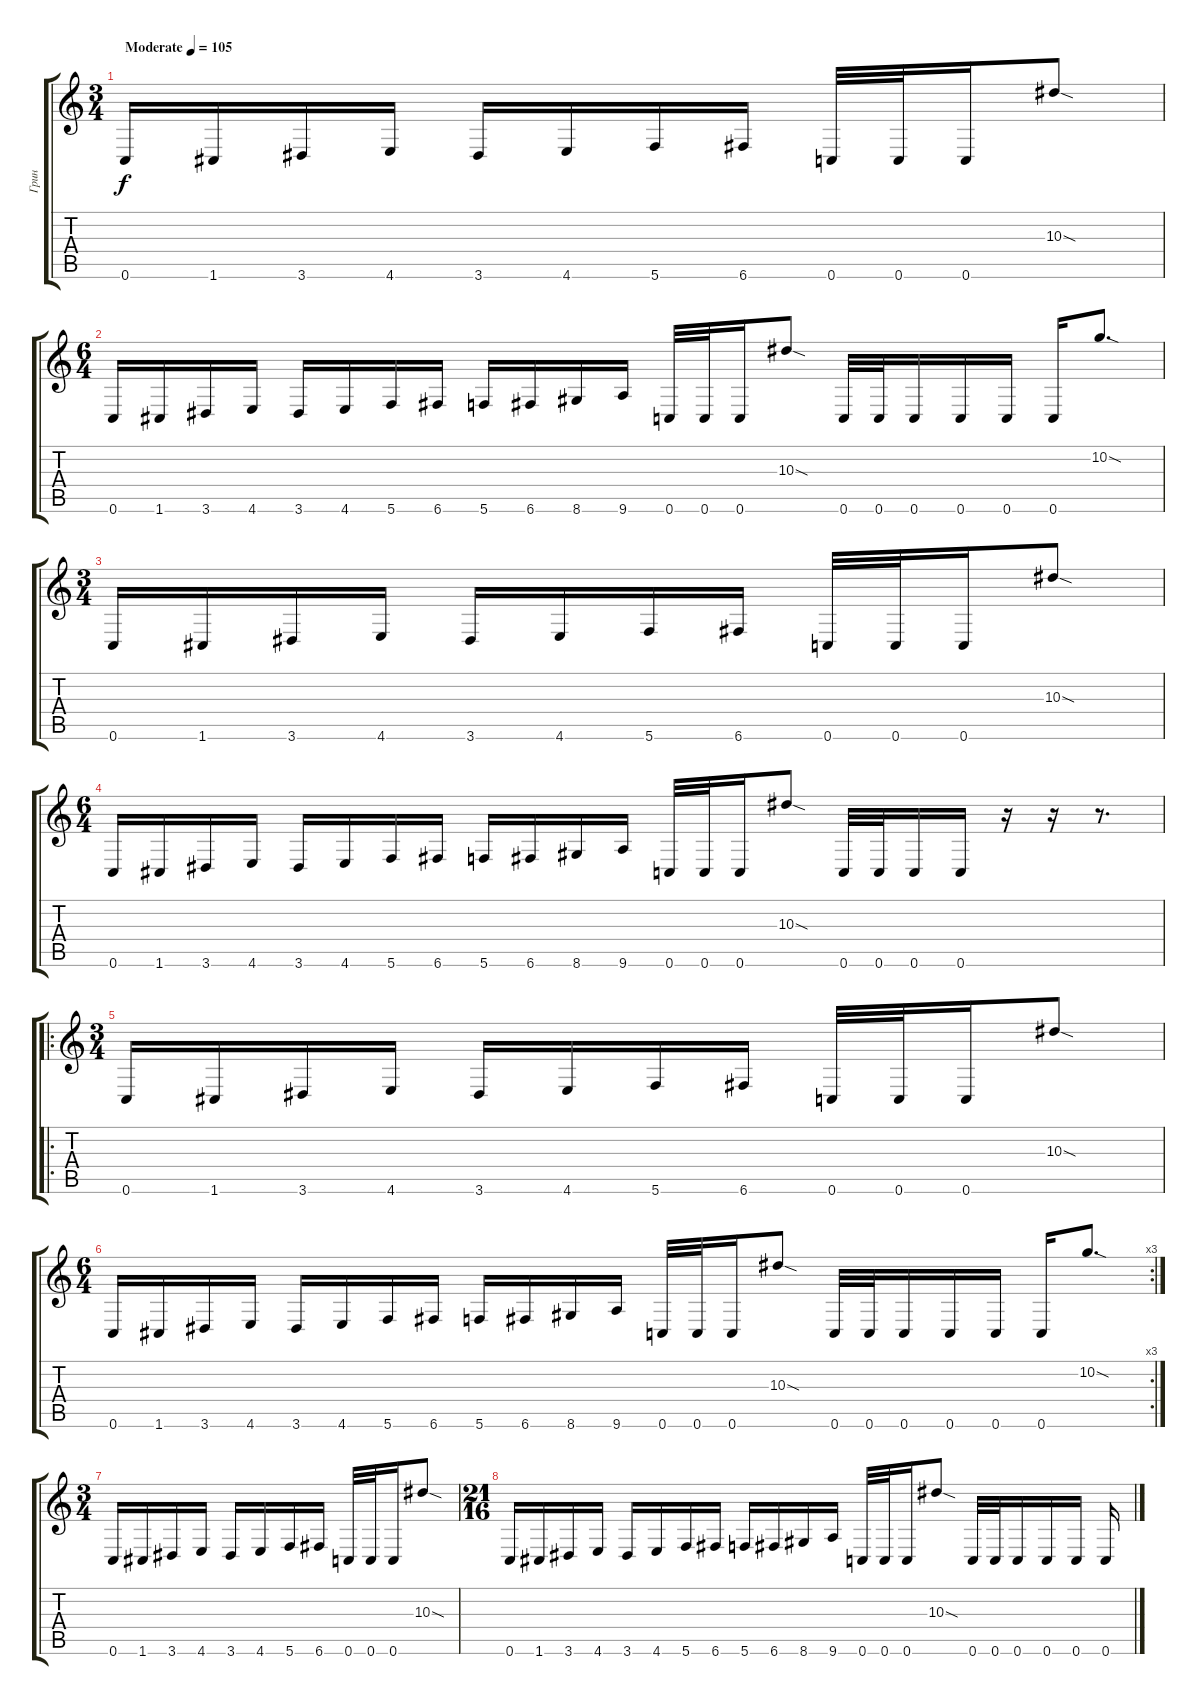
\track ("Грин" "Грин") {instrument overdrivenguitar}
\staff {score tabs}
\tuning (D4 A3 F3 C3 G2 C2) {hide}
\ts (3 4)
\tempo (105 "Moderate")
\clef g2
\ks c
0.6.16{dy f instrument overdrivenguitar} 1.6.16 3.6.16 4.6.16 3.6.16 4.6.16 5.6.16 6.6.16 0.6.32 0.6.32 0.6.16 10.3{sod}.8 |
\ts (6 4)
0.6.16 1.6.16 3.6.16 4.6.16 3.6.16 4.6.16 5.6.16 6.6.16 5.6.16 6.6.16 8.6.16 9.6.16 0.6.32 0.6.32 0.6.16 10.3{sod}.8 0.6.32 0.6.32 0.6.16 0.6.16 0.6.16 0.6.16 10.2{sod}.8{d} |
\ts (3 4)
0.6.16 1.6.16 3.6.16 4.6.16 3.6.16 4.6.16 5.6.16 6.6.16 0.6.32 0.6.32 0.6.16 10.3{sod}.8 |
\ts (6 4)
0.6.16 1.6.16 3.6.16 4.6.16 3.6.16 4.6.16 5.6.16 6.6.16 5.6.16 6.6.16 8.6.16 9.6.16 0.6.32 0.6.32 0.6.16 10.3{sod}.8 0.6.32 0.6.32 0.6.16 0.6.16 r.16 r.16 r.8{d} |
\ro
\ts (3 4)
0.6.16 1.6.16 3.6.16 4.6.16 3.6.16 4.6.16 5.6.16 6.6.16 0.6.32 0.6.32 0.6.16 10.3{sod}.8 |
\rc 3
\ts (6 4)
0.6.16 1.6.16 3.6.16 4.6.16 3.6.16 4.6.16 5.6.16 6.6.16 5.6.16 6.6.16 8.6.16 9.6.16 0.6.32 0.6.32 0.6.16 10.3{sod}.8 0.6.32 0.6.32 0.6.16 0.6.16 0.6.16 0.6.16 10.2{sod}.8{d} |
\ts (3 4)
0.6.16 1.6.16 3.6.16 4.6.16 3.6.16 4.6.16 5.6.16 6.6.16 0.6.32 0.6.32 0.6.16 10.3{sod}.8 |
\ts (21 16)
0.6.16 1.6.16 3.6.16 4.6.16 3.6.16 4.6.16 5.6.16 6.6.16 5.6.16 6.6.16 8.6.16 9.6.16 0.6.32 0.6.32 0.6.16 10.3{sod}.8 0.6.32 0.6.32 0.6.16 0.6.16 0.6.16 0.6.16
